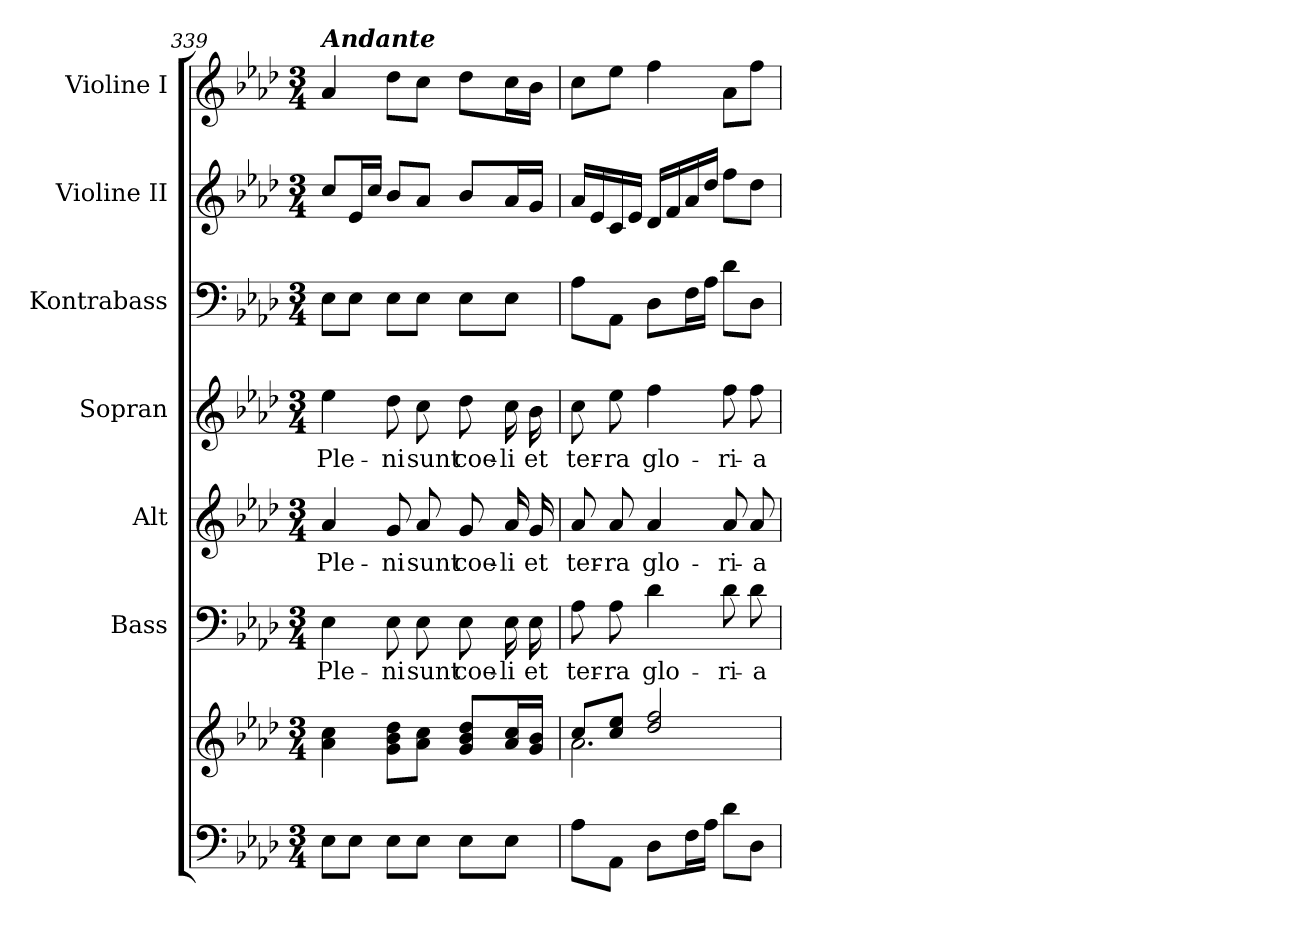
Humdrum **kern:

**kern	**kern	**kern	**text	**kern	**text	**kern	**text	**kern	**kern	**kern
*part7	*part7	*part6	*part6	*part5	*part5	*part4	*part4	*part3	*part2	*part1
*staff8	*staff7	*staff6	*staff6	*staff5	*staff5	*staff4	*staff4	*staff3	*staff2	*staff1
*	*	*I"Bass	*	*I"Alt	*	*I"Sopran	*	*I"Kontrabass	*I"Violine II	*I"Violine I
*	*	*I'B.	*	*I'A.	*	*I'S.	*	*I'Kb.	*I'Vl. II	*I'Vl. I
*clefF4	*clefG2	*clefF4	*	*clefG2	*	*clefG2	*	*clefF4	*clefG2	*clefG2
*	*	*	*	*	*	*	*	*ITrd7c12	*	*
*k[b-e-a-d-]	*k[b-e-a-d-]	*k[b-e-a-d-]	*	*k[b-e-a-d-]	*	*k[b-e-a-d-]	*	*k[b-e-a-d-]	*k[b-e-a-d-]	*k[b-e-a-d-]
*A-:	*A-:	*A-:	*	*A-:	*	*A-:	*	*A-:	*A-:	*A-:
*M3/4	*M3/4	*M3/4	*	*M3/4	*	*M3/4	*	*M3/4	*M3/4	*M3/4
=339	=339	=339	=339	=339	=339	=339	=339	=339	=339	=339
!	!	!	!	!	!	!	!	!	!	!LO:TX:a:Bi:t=Andante
!	!	!	!LO:LY:b	!	!LO:LY:b	!	!LO:LY:b	!	!	!
8E-\L	4a-\ 4cc\	4E-\	Ple-	4a-/	Ple-	4ee-\	Ple-	8EE-\L	8cc/L	4a-/
8E-\J	.	.	.	.	.	.	.	8EE-\J	16e-/L	.
.	.	.	.	.	.	.	.	.	16cc/JJ	.
!	!	!	!LO:LY:b	!	!LO:LY:b	!	!LO:LY:b	!	!	!
8E-\L	8g\ 8b-\ 8dd-\L	8E-\	-ni	8g/	-ni	8dd-\	-ni	8EE-\L	8b-/L	8dd-\L
!	!	!	!LO:LY:b	!	!LO:LY:b	!	!LO:LY:b	!	!	!
8E-\J	8a-\ 8cc\J	8E-\	sunt	8a-/	sunt	8cc\	sunt	8EE-\J	8a-/J	8cc\J
!	!	!	!LO:LY:b	!	!LO:LY:b	!	!LO:LY:b	!	!	!
8E-\L	8g/ 8b-/ 8dd-/L	8E-\	coe-	8g/	coe-	8dd-\	coe-	8EE-\L	8b-/L	8dd-\L
!	!	!	!LO:LY:b	!	!LO:LY:b	!	!LO:LY:b	!	!	!
8E-\J	16a-/ 16cc/L	16E-\	-li	16a-/	-li	16cc\	-li	8EE-\J	16a-/L	16cc\L
!	!	!	!LO:LY:b	!	!LO:LY:b	!	!LO:LY:b	!	!	!
.	16g/ 16b-/JJ	16E-\	et	16g/	et	16b-\	et	.	16g/JJ	16b-\JJ
!!LO:PB:g=z
=340	=340	=340	=340	=340	=340	=340	=340	=340	=340	=340
*	*^	*	*	*	*	*	*	*	*	*
!	!	!	!	!LO:LY:b	!	!LO:LY:b	!	!LO:LY:b	!	!	!
8A-\L	8cc/L	2.a-\	8A-\	ter-	8a-/	ter-	8cc\	ter-	8AA-\L	16a-/LL	8cc\L
.	.	.	.	.	.	.	.	.	.	16e-/	.
!	!	!	!	!LO:LY:b	!	!LO:LY:b	!	!LO:LY:b	!	!	!
8AA-\J	8cc/ 8ee-/J	.	8A-\	-ra	8a-/	-ra	8ee-\	-ra	8AAA-\J	16c/	8ee-\J
.	.	.	.	.	.	.	.	.	.	16e-/JJ	.
!	!	!	!	!LO:LY:b	!	!LO:LY:b	!	!LO:LY:b	!	!	!
8D-\L	2dd-/ 2ff/	.	4d-\	glo-	4a-/	glo-	4ff\	glo-	8DD-\L	16d-/LL	4ff\
.	.	.	.	.	.	.	.	.	.	16f/	.
16F\L	.	.	.	.	.	.	.	.	16FF\L	16a-/	.
16A-\JJ	.	.	.	.	.	.	.	.	16AA-\JJ	16dd-/JJ	.
!	!	!	!	!LO:LY:b	!	!LO:LY:b	!	!LO:LY:b	!	!	!
8d-\L	.	.	8d-\	-ri-	8a-/	-ri-	8ff\	-ri-	8D-\L	8ff\L	8a-\L
!	!	!	!	!LO:LY:b	!	!LO:LY:b	!	!LO:LY:b	!	!	!
8D-\J	.	.	8d-\	-a	8a-/	-a	8ff\	-a	8DD-\J	8dd-\J	8ff\J
*	*v	*v	*	*	*	*	*	*	*	*	*
=	=	=	=	=	=	=	=	=	=	=
*-	*-	*-	*-	*-	*-	*-	*-	*-	*-	*-
